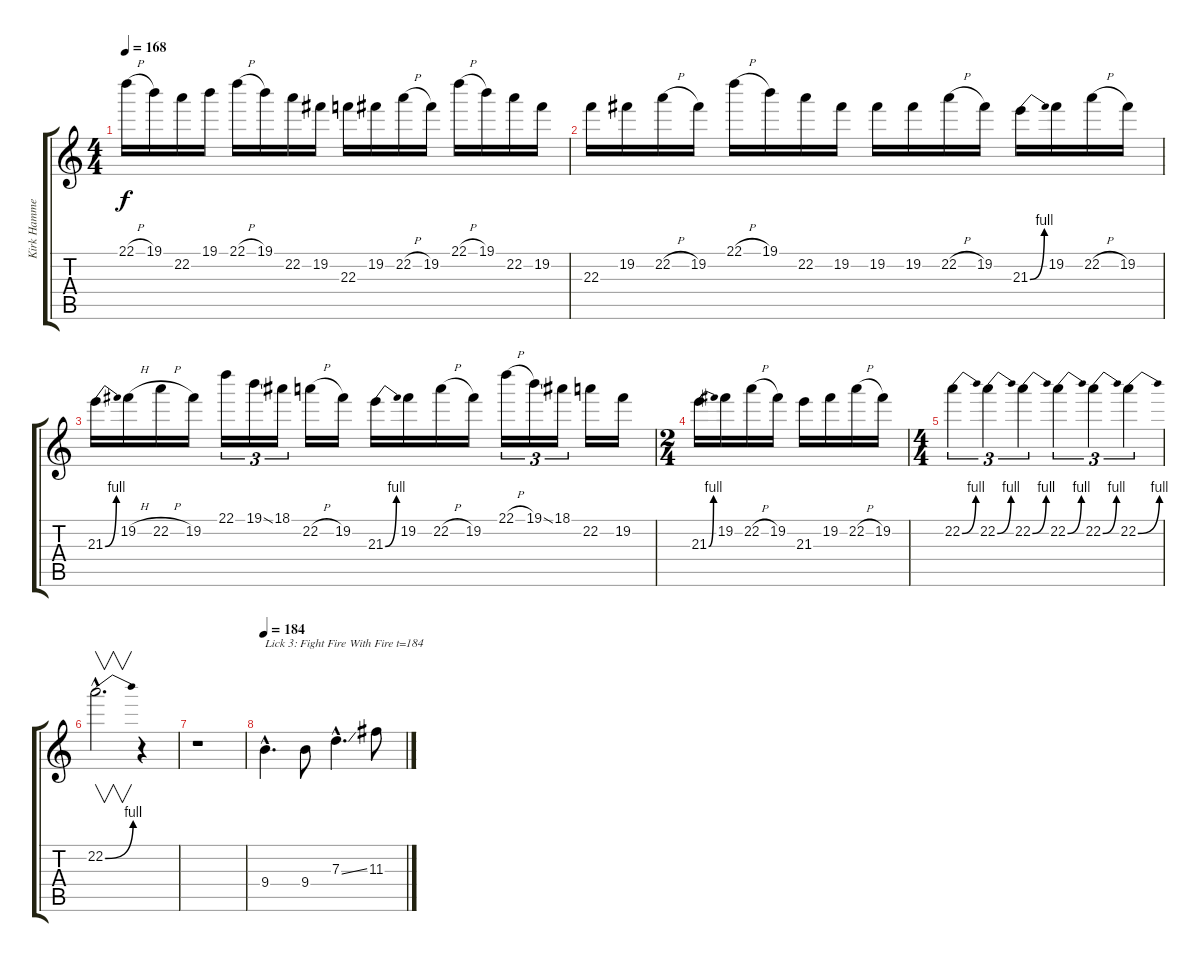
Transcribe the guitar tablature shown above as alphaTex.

\track ("Kirk Hammett" "Kirk Hamme") {instrument distortionguitar}
\staff {score tabs}
\tuning (E4 B3 G3 D3 A2 E2) {hide}
\ts (4 4)
\tempo 168
\clef g2
\ks c
22.1{h}.16{dy f} 19.1.16 22.2.16 19.1.16 22.1{h}.16 19.1.16 22.2.16 19.2.16 22.3.16 19.2.16 22.2{h}.16 19.2.16 22.1{h}.16 19.1.16 22.2.16 19.2.16 |
22.3.16 19.2.16 22.2{h}.16 19.2.16 22.1{h}.16 19.1.16 22.2.16 19.2.16 19.2.16 19.2.16 22.2{h}.16 19.2.16 21.3{be (bend 0 0 60 4)}.16 19.2.16 22.2{h}.16 19.2.16 |
21.3{be (bend 0 0 60 4)}.16 19.2{h}.16 22.2{h}.16 19.2.16 22.1.16{tu (3 2)} 19.1{ss}.16{tu (3 2)} 18.1.16{tu (3 2)} 22.2{h}.16 19.2.16 21.3{be (bend 0 0 60 4)}.16 19.2.16 22.2{h}.16 19.2.16 22.1{h}.16{tu (3 2)} 19.1{ss}.16{tu (3 2)} 18.1.16{tu (3 2)} 22.2.16 19.2.16 |
\ts (2 4)
21.3{be (bend 0 0 60 4)}.16 19.2.16 22.2{h}.16 19.2.16 21.3.16 19.2.16 22.2{h}.16 19.2.16 |
\ts (4 4)
22.2{be (bend 0 0 60 4)}.4{tu (3 2)} 22.2{be (bend 0 0 60 4)}.4{tu (3 2)} 22.2{be (bend 0 0 60 4)}.4{tu (3 2)} 22.2{be (bend 0 0 60 4)}.4{tu (3 2)} 22.2{be (bend 0 0 60 4)}.4{tu (3 2)} 22.2{be (bend 0 0 60 4)}.4{tu (3 2)} |
22.2{be (bend 0 0 60 4) hac}.2{v d} r.4 |
r.1 |
\tempo 184
9.4{hac}.4{d txt "Lick 3: Fight Fire With Fire t=184"} 9.4.8 7.3{ss hac}.4{d} 11.3.8
